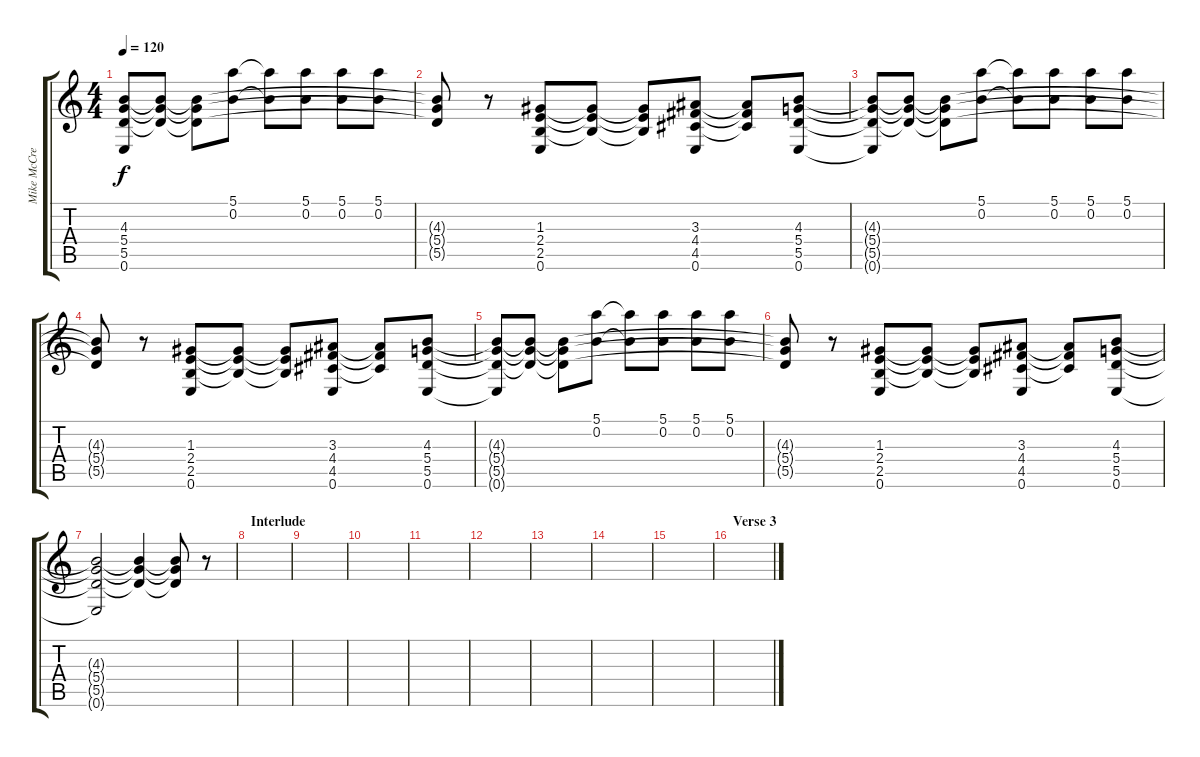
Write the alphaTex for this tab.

\track ("Mike McCready (w/dist.)" "Mike McCre") {instrument overdrivenguitar}
\staff {score tabs}
\tuning (E4 B3 G3 D3 A2 E2) {hide}
\ts (4 4)
\tempo 120
\clef g2
\ks c
(4.3{t} 5.4{t} 5.5{t} 0.6{t}).8{dy f} (4.3{t} 5.4{t} 5.5{t}).8 (4.3{t} 5.4{t} 5.5{t}).8 (5.1 0.2).8 (5.1{t} 0.2{t}).8 (5.1 0.2).8 (5.1 0.2).8 (5.1 0.2).8 |
(4.3{t} 5.4{t} 5.5{t}).8 r.8 (1.3 2.4 2.5 0.6).8 (1.3{t} 2.4{t} 2.5{t}).8 (1.3{t} 2.4{t} 2.5{t}).8 (3.3 4.4 4.5 0.6).8 (3.3{t} 4.4{t} 4.5{t}).8 (4.3 5.4 5.5 0.6).8 |
(4.3{t} 5.4{t} 5.5{t} 0.6{t}).8 (4.3{t} 5.4{t} 5.5{t}).8 (4.3{t} 5.4{t} 5.5{t}).8 (5.1 0.2).8 (5.1{t} 0.2{t}).8 (5.1 0.2).8 (5.1 0.2).8 (5.1 0.2).8 |
(4.3{t} 5.4{t} 5.5{t}).8 r.8 (1.3 2.4 2.5 0.6).8 (1.3{t} 2.4{t} 2.5{t}).8 (1.3{t} 2.4{t} 2.5{t}).8 (3.3 4.4 4.5 0.6).8 (3.3{t} 4.4{t} 4.5{t}).8 (4.3 5.4 5.5 0.6).8 |
(4.3{t} 5.4{t} 5.5{t} 0.6{t}).8 (4.3{t} 5.4{t} 5.5{t}).8 (4.3{t} 5.4{t} 5.5{t}).8 (5.1 0.2).8 (5.1{t} 0.2{t}).8 (5.1 0.2).8 (5.1 0.2).8 (5.1 0.2).8 |
(4.3{t} 5.4{t} 5.5{t}).8 r.8 (1.3 2.4 2.5 0.6).8 (1.3{t} 2.4{t} 2.5{t}).8 (1.3{t} 2.4{t} 2.5{t}).8 (3.3 4.4 4.5 0.6).8 (3.3{t} 4.4{t} 4.5{t}).8 (4.3 5.4 5.5 0.6).8 |
(4.3{t} 5.4{t} 5.5{t} 0.6{t}).2 (4.3{t} 5.4{t} 5.5{t}).4 (4.3{t} 5.4{t} 5.5{t}).8 r.8 |
\section ("" "Interlude")
|
|
|
|
|
|
|
|
\section ("" "Verse 3")
